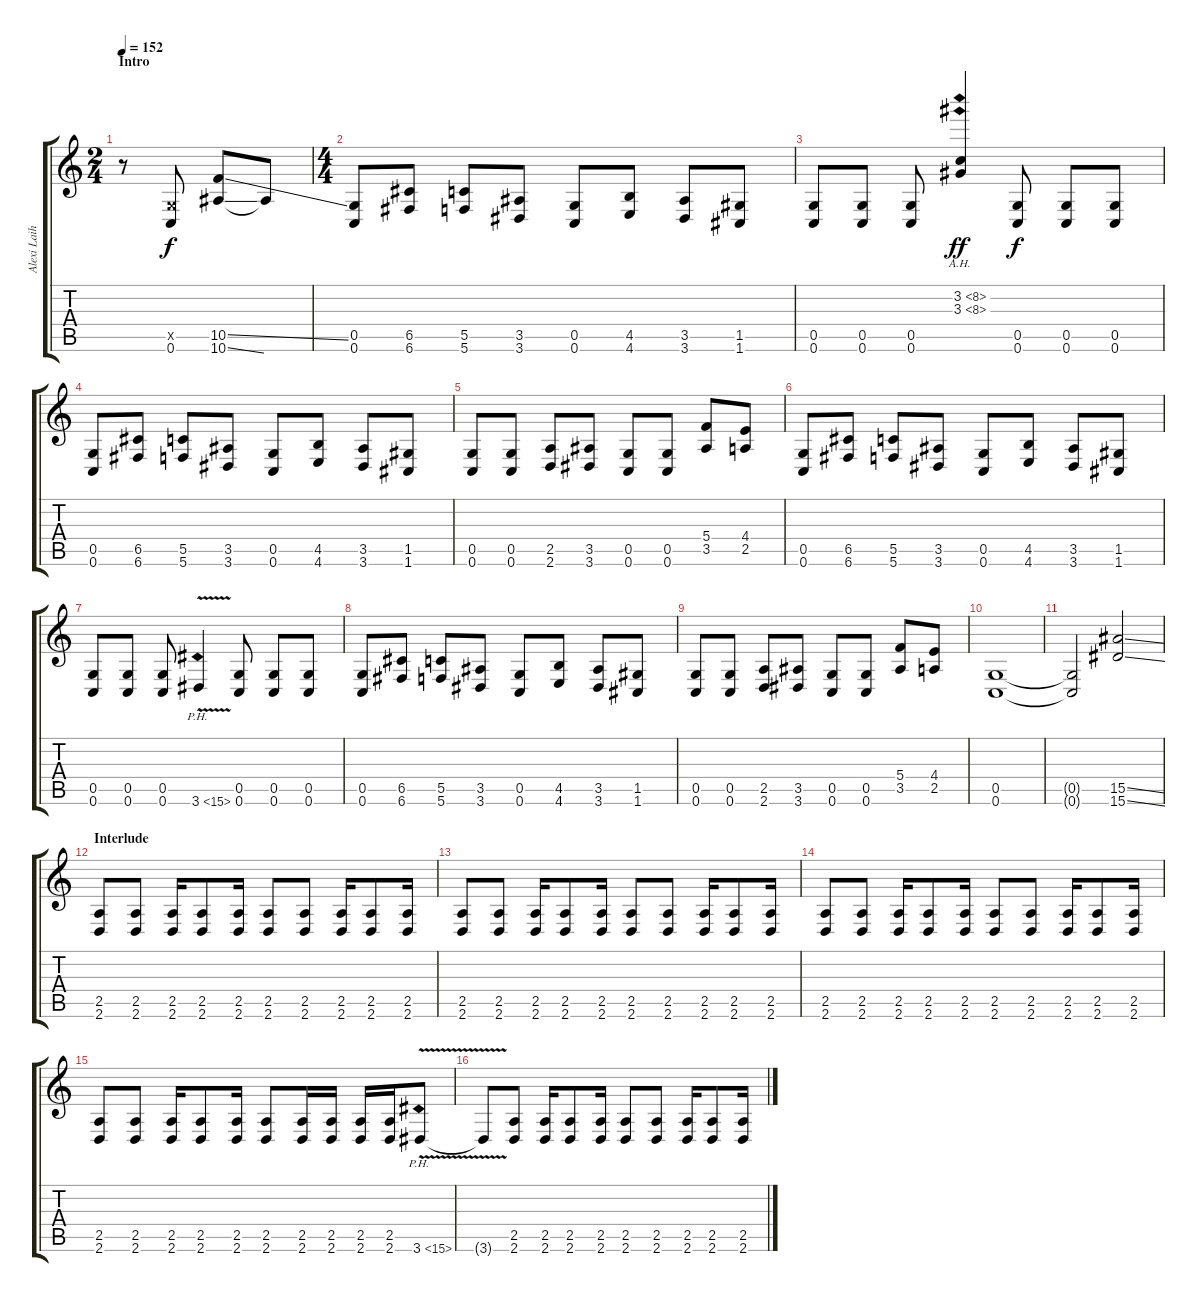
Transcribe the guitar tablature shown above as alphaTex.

\track ("Alexi Laiho" "Alexi Laih") {instrument distortionguitar}
\staff {score tabs}
\tuning (D4 A3 F3 C3 G2 C2) {hide}
\ts (2 4)
\section ("" "Intro")
\tempo 152
\clef g2
\ks c
r.8{dy f instrument distortionguitar} (0.5{x} 0.6).8 (10.5{ss} 10.6{ss}).8 10.6{t}.8 |
\ts (4 4)
(0.5 0.6).8 (6.5 6.6).8 (5.5 5.6).8 (3.5 3.6).8 (0.5 0.6).8 (4.5 4.6).8 (3.5 3.6).8 (1.5 1.6).8 |
(0.5 0.6).8 (0.5 0.6).8 (0.5 0.6).8 (3.2{ah 5} 3.3{ah 5}).4{dy ff} (0.5 0.6).8{dy f} (0.5 0.6).8 (0.5 0.6).8 |
(0.5 0.6).8 (6.5 6.6).8 (5.5 5.6).8 (3.5 3.6).8 (0.5 0.6).8 (4.5 4.6).8 (3.5 3.6).8 (1.5 1.6).8 |
(0.5 0.6).8 (0.5 0.6).8 (2.5 2.6).8 (3.5 3.6).8 (0.5 0.6).8 (0.5 0.6).8 (5.4 3.5).8 (4.4 2.5).8 |
(0.5 0.6).8 (6.5 6.6).8 (5.5 5.6).8 (3.5 3.6).8 (0.5 0.6).8 (4.5 4.6).8 (3.5 3.6).8 (1.5 1.6).8 |
(0.5 0.6).8 (0.5 0.6).8 (0.5 0.6).8 3.6{ph 12 v}.4 (0.5 0.6).8 (0.5 0.6).8 (0.5 0.6).8 |
(0.5 0.6).8 (6.5 6.6).8 (5.5 5.6).8 (3.5 3.6).8 (0.5 0.6).8 (4.5 4.6).8 (3.5 3.6).8 (1.5 1.6).8 |
(0.5 0.6).8 (0.5 0.6).8 (2.5 2.6).8 (3.5 3.6).8 (0.5 0.6).8 (0.5 0.6).8 (5.4 3.5).8 (4.4 2.5).8 |
(0.5 0.6).1 |
(0.5{t} 0.6{t}).2 (15.5{ss} 15.6{ss}).2 |
\section ("" "Interlude")
(2.5 2.6).8 (2.5 2.6).8 (2.5 2.6).16 (2.5 2.6).8 (2.5 2.6).16 (2.5 2.6).8 (2.5 2.6).8 (2.5 2.6).16 (2.5 2.6).8 (2.5 2.6).16 |
(2.5 2.6).8 (2.5 2.6).8 (2.5 2.6).16 (2.5 2.6).8 (2.5 2.6).16 (2.5 2.6).8 (2.5 2.6).8 (2.5 2.6).16 (2.5 2.6).8 (2.5 2.6).16 |
(2.5 2.6).8 (2.5 2.6).8 (2.5 2.6).16 (2.5 2.6).8 (2.5 2.6).16 (2.5 2.6).8 (2.5 2.6).8 (2.5 2.6).16 (2.5 2.6).8 (2.5 2.6).16 |
(2.5 2.6).8 (2.5 2.6).8 (2.5 2.6).16 (2.5 2.6).8 (2.5 2.6).16 (2.5 2.6).8 (2.5 2.6).16 (2.5 2.6).16 (2.5 2.6).16 (2.5 2.6).16 3.6{ph 12 v}.8 |
3.6{t}.8 (2.5 2.6).8 (2.5 2.6).16 (2.5 2.6).8 (2.5 2.6).16 (2.5 2.6).8 (2.5 2.6).8 (2.5 2.6).16 (2.5 2.6).8 (2.5 2.6).16
